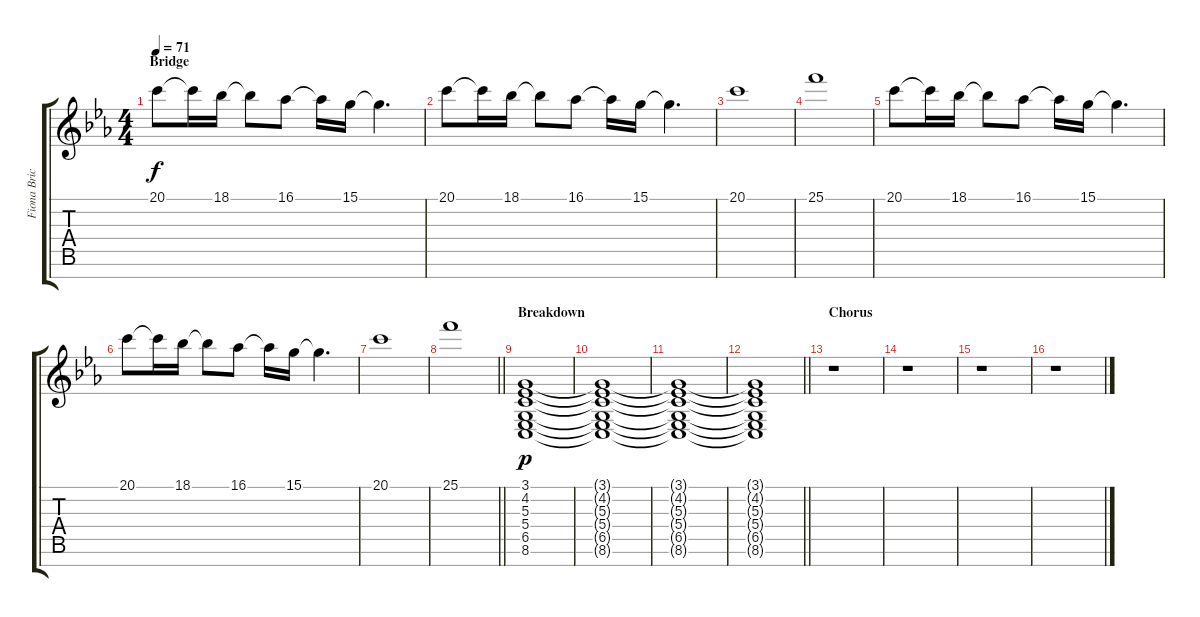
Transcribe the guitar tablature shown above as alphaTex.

\track ("Fiona Brice [Keyboards]" "Fiona Bric") {instrument pad2warm}
\staff {score tabs}
\tuning (E4 B3 G3 D3 A2 E2 B1) {hide}
\ts (4 4)
\section ("" "Bridge")
\tempo 71
\clef g2
\ks cminor
20.1.8{dy f instrument fx5brightness} 20.1{t}.16 18.1.16 18.1{t}.8 16.1.8 16.1{t}.16 15.1.16 15.1{t}.4{d} |
20.1.8 20.1{t}.16 18.1.16 18.1{t}.8 16.1.8 16.1{t}.16 15.1.16 15.1{t}.4{d} |
20.1.1 |
25.1.1 |
20.1.8 20.1{t}.16 18.1.16 18.1{t}.8 16.1.8 16.1{t}.16 15.1.16 15.1{t}.4{d} |
20.1.8 20.1{t}.16 18.1.16 18.1{t}.8 16.1.8 16.1{t}.16 15.1.16 15.1{t}.4{d} |
20.1.1 |
\barLineRight lightlight
25.1.1 |
\section ("" "Breakdown")
(3.1 4.2 5.3 5.4 6.5 8.6).1{dy p instrument pad2warm} |
(3.1{t} 4.2{t} 5.3{t} 5.4{t} 6.5{t} 8.6{t}).1 |
(3.1{t} 4.2{t} 5.3{t} 5.4{t} 6.5{t} 8.6{t}).1 |
\barLineRight lightlight
(3.1{t} 4.2{t} 5.3{t} 5.4{t} 6.5{t} 8.6{t}).1 |
\section ("" "Chorus")
r.1 |
r.1 |
r.1 |
r.1
